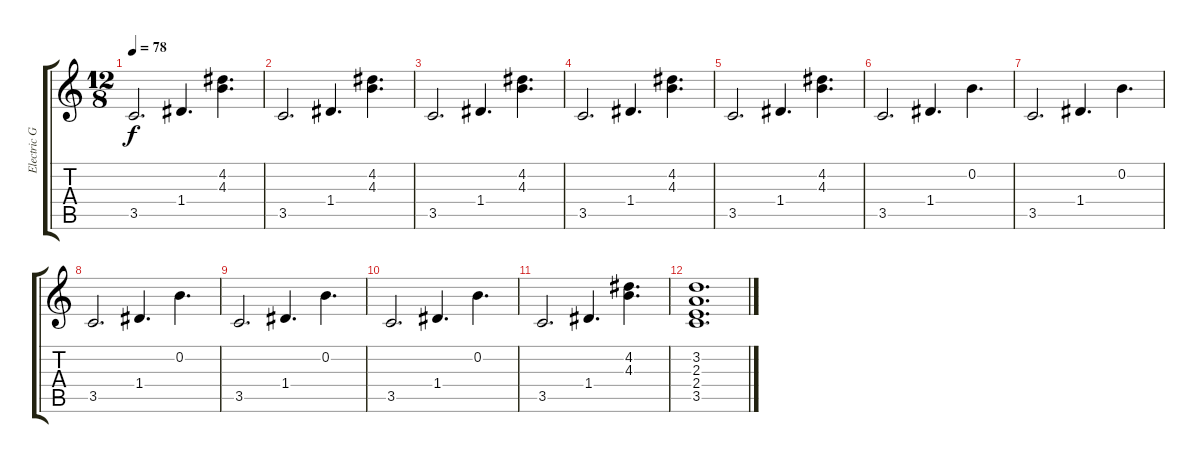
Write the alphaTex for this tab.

\track ("Electric Guitar III" "Electric G") {instrument electricguitarjazz}
\staff {score tabs}
\tuning (E4 B3 G3 D3 A2 E2) {hide}
\ts (12 8)
\tempo 78
\clef g2
\ks c
3.5.2{d dy f} 1.4.4{d} (4.2 4.3).4{d} |
3.5.2{d} 1.4.4{d} (4.2 4.3).4{d} |
3.5.2{d} 1.4.4{d} (4.2 4.3).4{d} |
3.5.2{d} 1.4.4{d} (4.2 4.3).4{d} |
3.5.2{d} 1.4.4{d} (4.2 4.3).4{d} |
3.5.2{d} 1.4.4{d} 0.2.4{d} |
3.5.2{d} 1.4.4{d} 0.2.4{d} |
3.5.2{d} 1.4.4{d} 0.2.4{d} |
3.5.2{d} 1.4.4{d} 0.2.4{d} |
3.5.2{d} 1.4.4{d} 0.2.4{d} |
3.5.2{d} 1.4.4{d} (4.2 4.3).4{d} |
(3.2 2.3 2.4 3.5).1{d}
